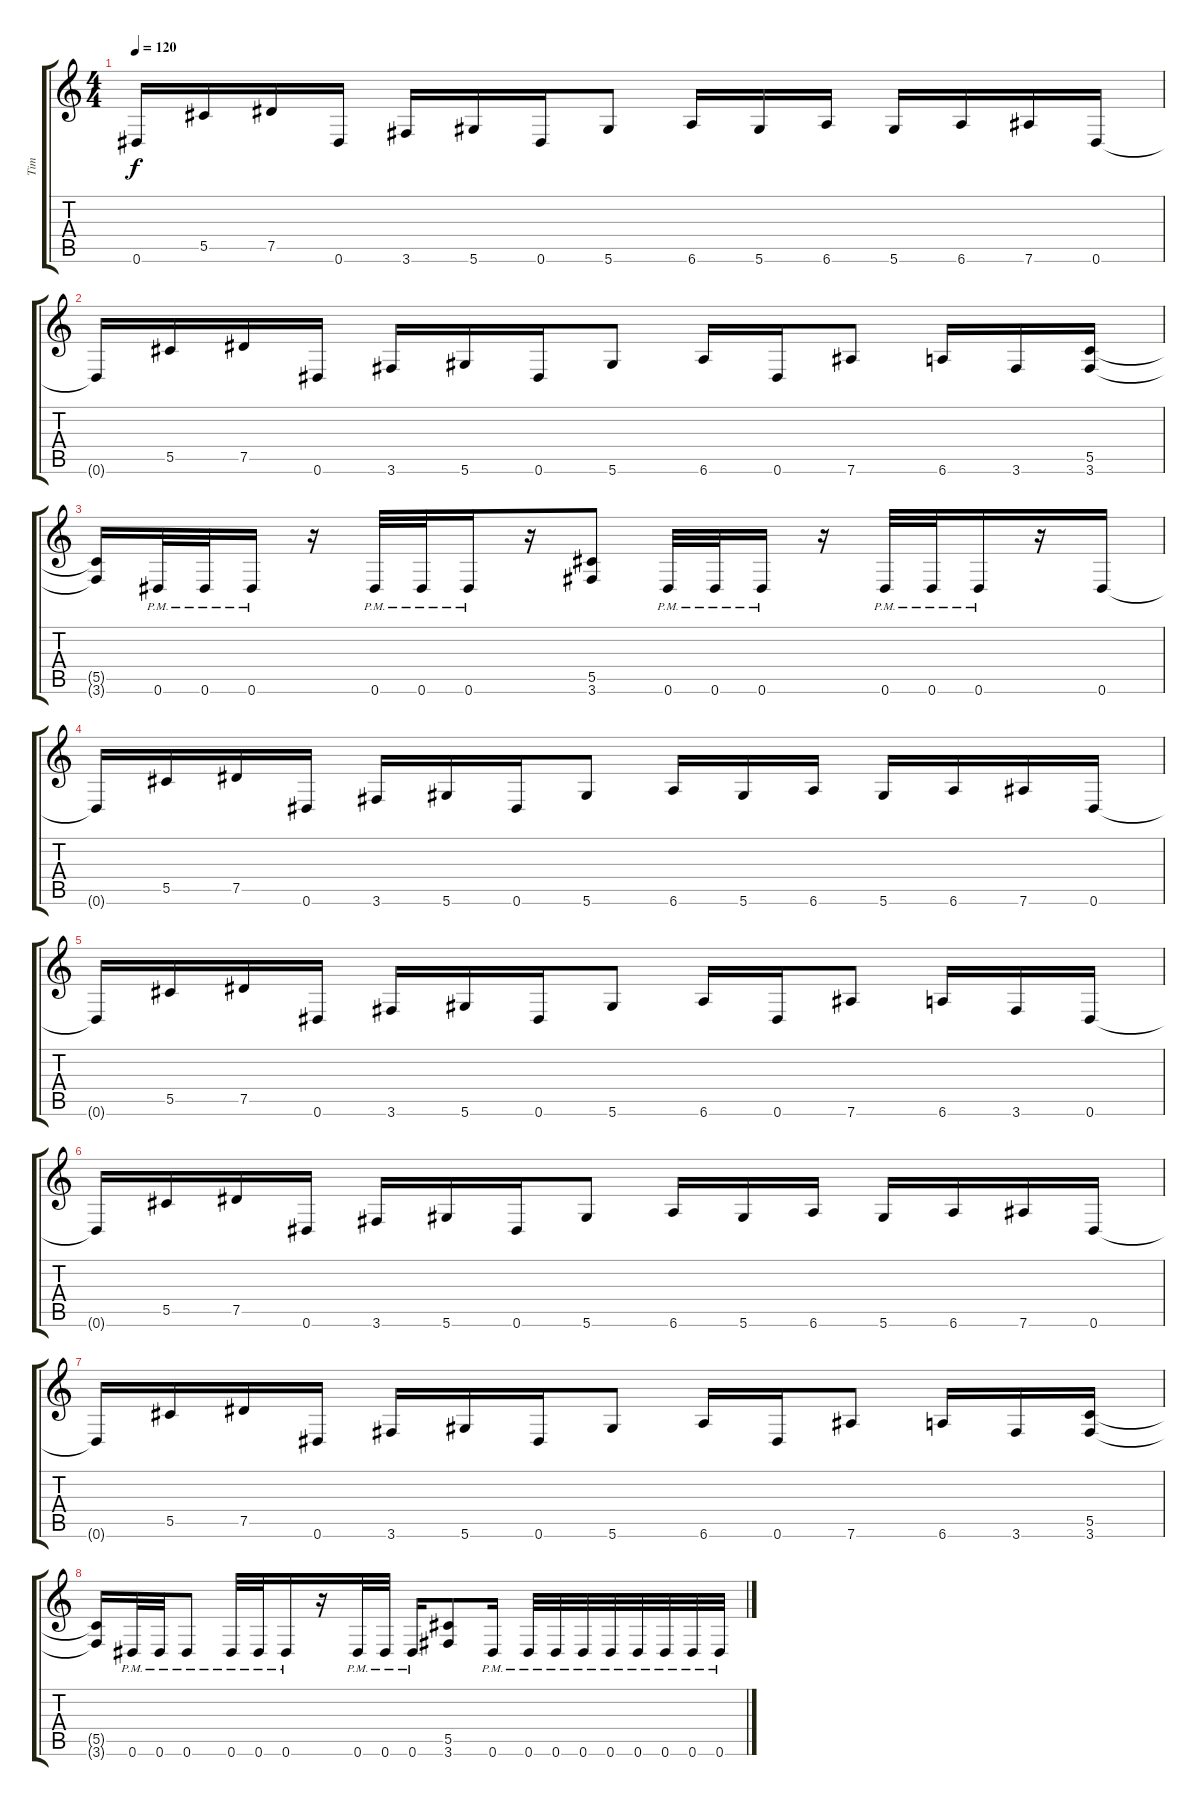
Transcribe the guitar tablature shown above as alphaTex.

\track ("Tim" "Tim") {instrument distortionguitar}
\staff {score tabs}
\tuning (Eb4 Bb3 Gb3 Db3 Ab2 Eb2) {hide}
\ts (4 4)
\tempo 120
\clef g2
\ks c
0.6{t}.16{dy f} 5.5.16 7.5.16 0.6.16 3.6.16 5.6.16 0.6.16 5.6.8 6.6.16 5.6.16 6.6.16 5.6.16 6.6.16 7.6.16 0.6.16 |
0.6{t}.16 5.5.16 7.5.16 0.6.16 3.6.16 5.6.16 0.6.16 5.6.8 6.6.16 0.6.16 7.6.8 6.6.16 3.6.16 (5.5 3.6).16 |
(5.5{t} 3.6{t}).16 0.6{pm}.32 0.6{pm}.32 0.6{pm}.16 r.16 0.6{pm}.32 0.6{pm}.32 0.6{pm}.16 r.16 (5.5 3.6).8 0.6{pm}.32 0.6{pm}.32 0.6{pm}.16 r.16 0.6{pm}.32 0.6{pm}.32 0.6{pm}.16 r.16 0.6.16 |
0.6{t}.16 5.5.16 7.5.16 0.6.16 3.6.16 5.6.16 0.6.16 5.6.8 6.6.16 5.6.16 6.6.16 5.6.16 6.6.16 7.6.16 0.6.16 |
0.6{t}.16 5.5.16 7.5.16 0.6.16 3.6.16 5.6.16 0.6.16 5.6.8 6.6.16 0.6.16 7.6.8 6.6.16 3.6.16 0.6.16 |
0.6{t}.16 5.5.16 7.5.16 0.6.16 3.6.16 5.6.16 0.6.16 5.6.8 6.6.16 5.6.16 6.6.16 5.6.16 6.6.16 7.6.16 0.6.16 |
0.6{t}.16 5.5.16 7.5.16 0.6.16 3.6.16 5.6.16 0.6.16 5.6.8 6.6.16 0.6.16 7.6.8 6.6.16 3.6.16 (5.5 3.6).16 |
(5.5{t} 3.6{t}).16 0.6{pm}.32 0.6{pm}.32 0.6{pm}.8 0.6{pm}.32 0.6{pm}.32 0.6{pm}.16 r.16 0.6{pm}.32 0.6{pm}.32 0.6{pm}.16 (5.5 3.6).8 0.6{pm}.16 0.6{pm}.32 0.6{pm}.32 0.6{pm}.32 0.6{pm}.32 0.6{pm}.32 0.6{pm}.32 0.6{pm}.32 0.6{pm}.32
